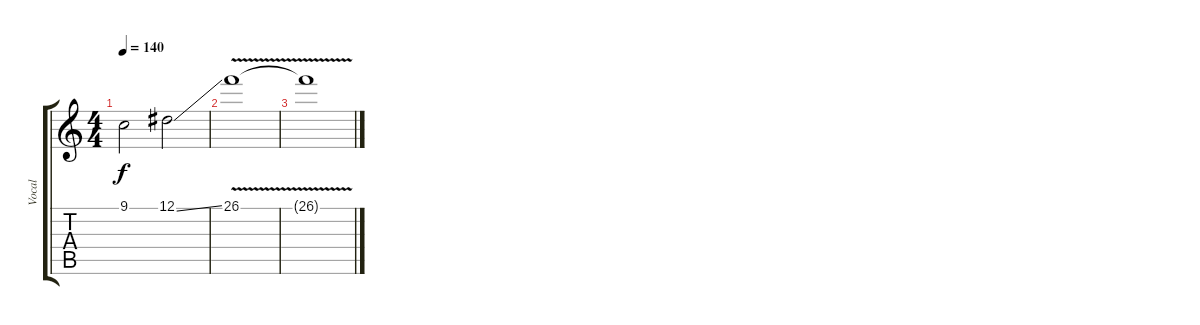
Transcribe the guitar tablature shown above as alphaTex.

\track ("Vocal" "Vocal") {instrument tenorsax}
\staff {score tabs}
\tuning (Eb4 Bb3 Gb3 Db3 Ab2 Eb2) {hide}
\ts (4 4)
\tempo 140
\clef g2
\ks c
9.1{t}.2{dy f} 12.1{ss}.2 |
26.1{v}.1 |
26.1{t}.1
